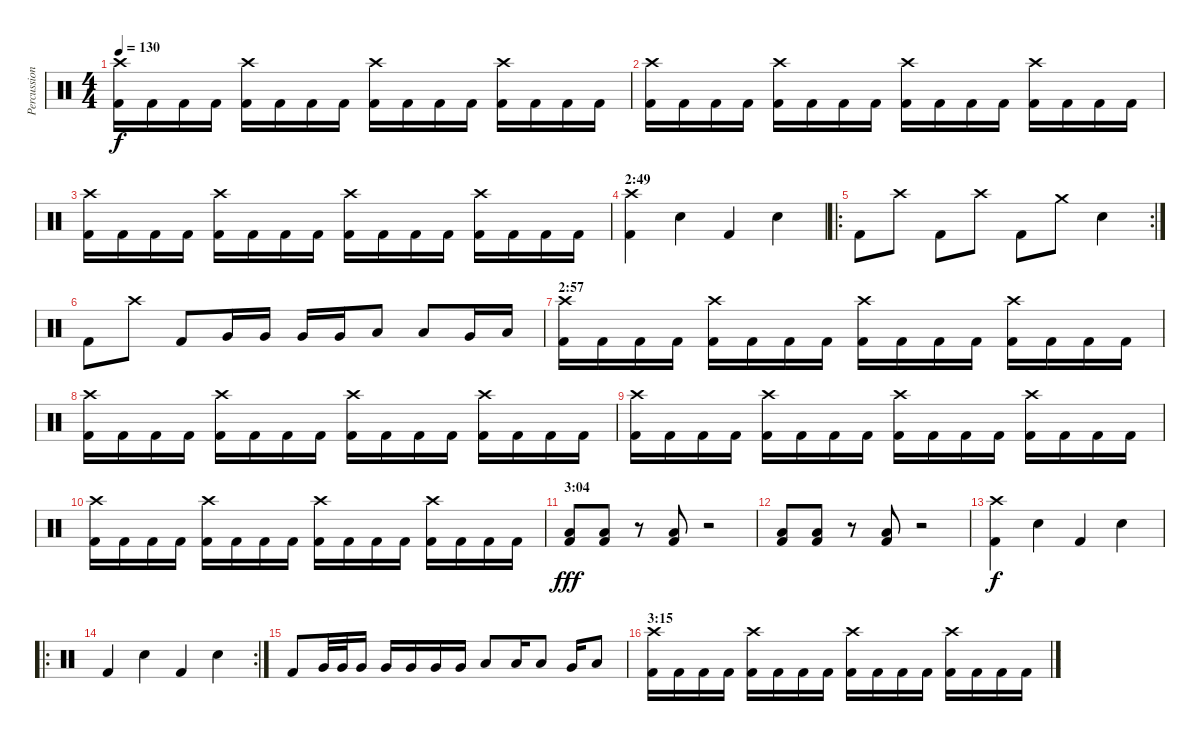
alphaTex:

\track ("Percussioni" "Percussion") {instrument percussion}
\staff {score}
\articulation defaults
\ts (4 4)
\tempo 130
\clef neutral
\ks c
("Kick (hit) 2" "Crash high (hit)").16{dy f} "Kick (hit) 2".16 "Kick (hit) 2".16 "Kick (hit) 2".16 ("Kick (hit) 2" "Crash high (hit)").16 "Kick (hit) 2".16 "Kick (hit) 2".16 "Kick (hit) 2".16 ("Kick (hit) 2" "Crash high (hit)").16 "Kick (hit) 2".16 "Kick (hit) 2".16 "Kick (hit) 2".16 ("Kick (hit) 2" "Crash high (hit)").16 "Kick (hit) 2".16 "Kick (hit) 2".16 "Kick (hit) 2".16 |
("Kick (hit) 2" "Crash high (hit)").16 "Kick (hit) 2".16 "Kick (hit) 2".16 "Kick (hit) 2".16 ("Kick (hit) 2" "Crash high (hit)").16 "Kick (hit) 2".16 "Kick (hit) 2".16 "Kick (hit) 2".16 ("Kick (hit) 2" "Crash high (hit)").16 "Kick (hit) 2".16 "Kick (hit) 2".16 "Kick (hit) 2".16 ("Kick (hit) 2" "Crash high (hit)").16 "Kick (hit) 2".16 "Kick (hit) 2".16 "Kick (hit) 2".16 |
("Kick (hit) 2" "Crash high (hit)").16 "Kick (hit) 2".16 "Kick (hit) 2".16 "Kick (hit) 2".16 ("Kick (hit) 2" "Crash high (hit)").16 "Kick (hit) 2".16 "Kick (hit) 2".16 "Kick (hit) 2".16 ("Kick (hit) 2" "Crash high (hit)").16 "Kick (hit) 2".16 "Kick (hit) 2".16 "Kick (hit) 2".16 ("Kick (hit) 2" "Crash high (hit)").16 "Kick (hit) 2".16 "Kick (hit) 2".16 "Kick (hit) 2".16 |
\section ("" "2:49")
("Kick (hit) 2" "Crash high (hit)").4 "Snare (hit) 2".4 "Kick (hit) 2".4 "Snare (hit) 2".4 |
\ro
\rc 2 "Kick (hit) 2".8 "Crash high (hit)".8 "Kick (hit) 2".8 "Crash high (hit)".8 "Kick (hit) 2".8 "Crash medium (hit)".8 "Snare (hit) 2".4
|
"Kick (hit) 2".8 "Crash high (hit)".8 "Kick (hit) 2".8 "Very Low Tom (hit)".16 "Very Low Tom (hit)".16 "Very Low Tom (hit)".16 "Very Low Tom (hit)".16 "Low Tom (hit)".8 "Low Tom (hit)".8 "Very Low Tom (hit)".16 "Low Floor Tom (hit)".16 |
\section ("" "2:57")
("Kick (hit) 2" "Crash high (hit)").16 "Kick (hit) 2".16 "Kick (hit) 2".16 "Kick (hit) 2".16 ("Kick (hit) 2" "Crash high (hit)").16 "Kick (hit) 2".16 "Kick (hit) 2".16 "Kick (hit) 2".16 ("Kick (hit) 2" "Crash high (hit)").16 "Kick (hit) 2".16 "Kick (hit) 2".16 "Kick (hit) 2".16 ("Kick (hit) 2" "Crash high (hit)").16 "Kick (hit) 2".16 "Kick (hit) 2".16 "Kick (hit) 2".16 |
("Kick (hit) 2" "Crash high (hit)").16 "Kick (hit) 2".16 "Kick (hit) 2".16 "Kick (hit) 2".16 ("Kick (hit) 2" "Crash high (hit)").16 "Kick (hit) 2".16 "Kick (hit) 2".16 "Kick (hit) 2".16 ("Kick (hit) 2" "Crash high (hit)").16 "Kick (hit) 2".16 "Kick (hit) 2".16 "Kick (hit) 2".16 ("Kick (hit) 2" "Crash high (hit)").16 "Kick (hit) 2".16 "Kick (hit) 2".16 "Kick (hit) 2".16 |
("Kick (hit) 2" "Crash high (hit)").16 "Kick (hit) 2".16 "Kick (hit) 2".16 "Kick (hit) 2".16 ("Kick (hit) 2" "Crash high (hit)").16 "Kick (hit) 2".16 "Kick (hit) 2".16 "Kick (hit) 2".16 ("Kick (hit) 2" "Crash high (hit)").16 "Kick (hit) 2".16 "Kick (hit) 2".16 "Kick (hit) 2".16 ("Kick (hit) 2" "Crash high (hit)").16 "Kick (hit) 2".16 "Kick (hit) 2".16 "Kick (hit) 2".16 |
("Kick (hit) 2" "Crash high (hit)").16 "Kick (hit) 2".16 "Kick (hit) 2".16 "Kick (hit) 2".16 ("Kick (hit) 2" "Crash high (hit)").16 "Kick (hit) 2".16 "Kick (hit) 2".16 "Kick (hit) 2".16 ("Kick (hit) 2" "Crash high (hit)").16 "Kick (hit) 2".16 "Kick (hit) 2".16 "Kick (hit) 2".16 ("Kick (hit) 2" "Crash high (hit)").16 "Kick (hit) 2".16 "Kick (hit) 2".16 "Kick (hit) 2".16 |
\section ("" "3:04")
("Kick (hit) 2" "Low Floor Tom (hit)").8{dy fff} ("Kick (hit) 2" "Low Floor Tom (hit)").8 r.8 ("Kick (hit) 2" "Low Floor Tom (hit)").8 r.2 |
("Kick (hit) 2" "Low Floor Tom (hit)").8 ("Kick (hit) 2" "Low Floor Tom (hit)").8 r.8 ("Kick (hit) 2" "Low Floor Tom (hit)").8 r.2 |
("Kick (hit) 2" "Crash high (hit)").4{dy f} "Snare (hit) 2".4 "Kick (hit) 2".4 "Snare (hit) 2".4 |
\ro
\rc 2 "Kick (hit) 2".4 "Snare (hit) 2".4 "Kick (hit) 2".4 "Snare (hit) 2".4
|
"Kick (hit) 2".8 "Very Low Tom (hit)".32 "Very Low Tom (hit)".32 "Very Low Tom (hit)".16 "Very Low Tom (hit)".16 "Very Low Tom (hit)".16 "Very Low Tom (hit)".16 "Very Low Tom (hit)".16 "Low Tom (hit)".8 "Low Tom (hit)".16 "Low Tom (hit)".8 "Very Low Tom (hit)".16 "Low Floor Tom (hit)".8 |
\section ("" "3:15")
("Kick (hit) 2" "Crash high (hit)").16 "Kick (hit) 2".16 "Kick (hit) 2".16 "Kick (hit) 2".16 ("Kick (hit) 2" "Crash high (hit)").16 "Kick (hit) 2".16 "Kick (hit) 2".16 "Kick (hit) 2".16 ("Kick (hit) 2" "Crash high (hit)").16 "Kick (hit) 2".16 "Kick (hit) 2".16 "Kick (hit) 2".16 ("Kick (hit) 2" "Crash high (hit)").16 "Kick (hit) 2".16 "Kick (hit) 2".16 "Kick (hit) 2".16
